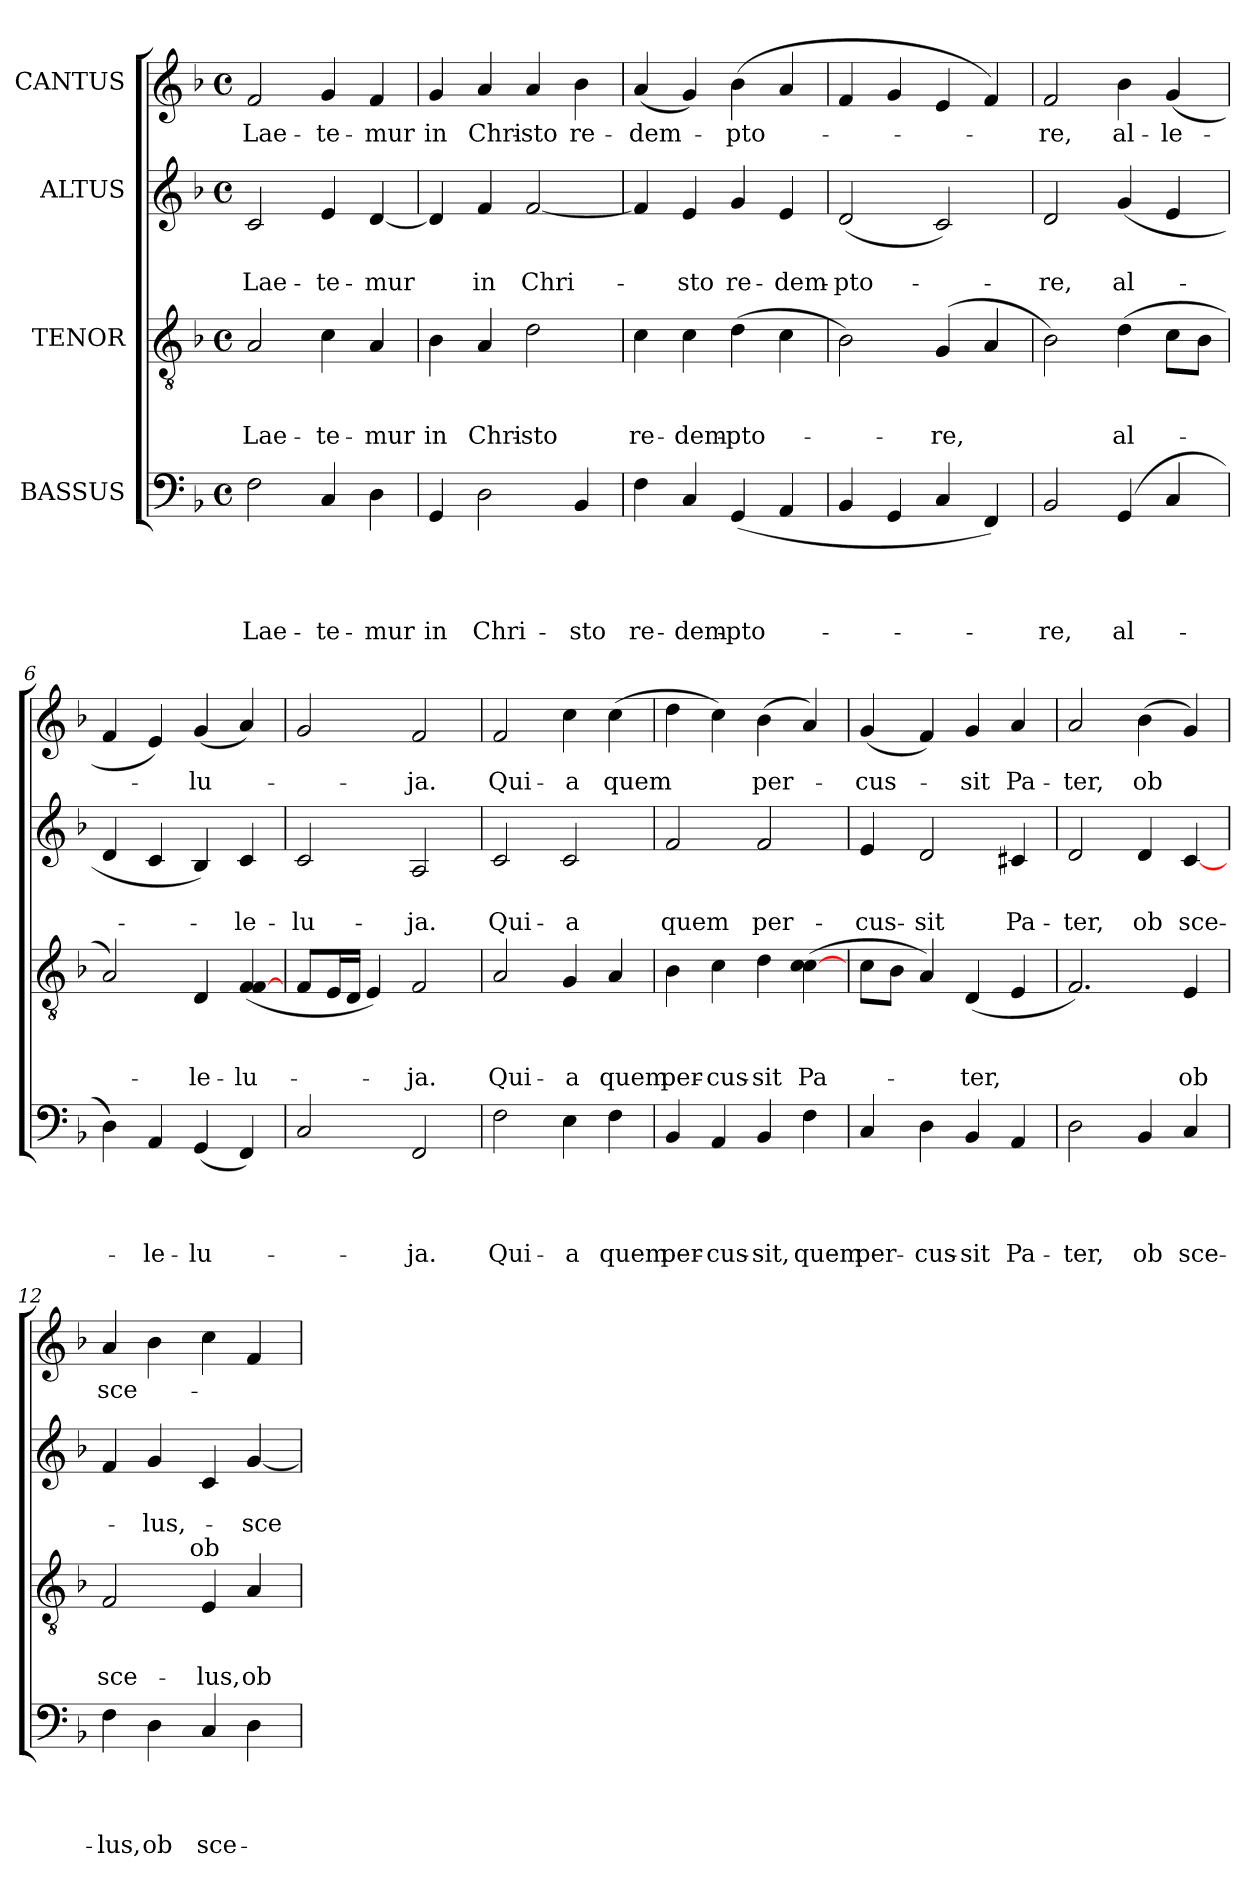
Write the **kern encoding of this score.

**kern	**text	**text	**text	**text	**kern	**text	**text	**text	**kern	**text	**text	**kern	**text
*part4	*part4	*part4	*part4	*part4	*part3	*part3	*part3	*part3	*part2	*part2	*part2	*part1	*part1
*staff4	*staff4	*staff4	*staff4	*staff4	*staff3	*staff3	*staff3	*staff3	*staff2	*staff2	*staff2	*staff1	*staff1
*I"BASSUS	*	*	*	*	*I"TENOR	*	*	*	*I"ALTUS	*	*	*I"CANTUS	*
*clefF4	*	*	*	*	*clefGv2	*	*	*	*clefG2	*	*	*clefG2	*
*k[b-]	*	*	*	*	*k[b-]	*	*	*	*k[b-]	*	*	*k[b-]	*
*F:	*	*	*	*	*F:	*	*	*	*F:	*	*	*F:	*
*M4/4	*	*	*	*	*M4/4	*	*	*	*M4/4	*	*	*M4/4	*
*met(c)	*	*	*	*	*met(c)	*	*	*	*met(c)	*	*	*met(c)	*
=1	=1	=1	=1	=1	=1	=1	=1	=1	=1	=1	=1	=1	=1
!	!	!	!	!LO:LY:b	!	!	!	!LO:LY:b	!	!	!LO:LY:b	!	!LO:LY:b
2F\	.	.	.	Lae-	2A/	.	.	Lae-	2c/	.	Lae-	2f/	Lae-
!	!	!	!	!LO:LY:b	!	!	!	!LO:LY:b	!	!	!LO:LY:b	!	!LO:LY:b
4C/	.	.	.	-te-	4c\	.	.	-te-	4e/	.	-te-	4g/	-te-
!	!	!	!	!LO:LY:b	!	!	!	!LO:LY:b	!	!	!LO:LY:b	!	!LO:LY:b
4D\	.	.	.	-mur	4A/	.	.	-mur	[<4d/	.	-mur	4f/	-mur
=2	=2	=2	=2	=2	=2	=2	=2	=2	=2	=2	=2	=2	=2
!	!	!	!	!LO:LY:b	!	!	!	!LO:LY:b	!	!	!	!	!LO:LY:b
4GG/	.	.	.	in	4B-\	.	.	in	4d/]	.	.	4g/	in
!	!	!	!	!LO:LY:b	!	!	!	!LO:LY:b	!	!	!LO:LY:b	!	!LO:LY:b
2D\	.	.	.	Chri-	4A/	.	.	Chri-	4f/	.	in	4a/	Chri-
!	!	!	!	!	!	!	!	!LO:LY:b	!	!	!LO:LY:b	!	!LO:LY:b
.	.	.	.	.	2d\	.	.	-sto	[<2f/	.	Chri-	4a/	-sto
!	!	!	!	!LO:LY:b	!	!	!	!	!	!	!	!	!LO:LY:b
4BB-/	.	.	.	-sto	.	.	.	.	.	.	.	4b-\	re-
=3	=3	=3	=3	=3	=3	=3	=3	=3	=3	=3	=3	=3	=3
!	!	!	!	!LO:LY:b	!	!	!	!LO:LY:b	!	!	!	!	!LO:LY:b
4F\	.	.	.	re-	4c\	.	.	re-	4f/]	.	.	(<4a/	-dem-
!	!	!	!	!LO:LY:b	!	!	!	!LO:LY:b	!	!	!LO:LY:b	!	!
4C/	.	.	.	-dem-	4c\	.	.	-dem-	4e/	.	-sto	4g/)	.
!	!	!	!	!LO:LY:b	!	!	!	!LO:LY:b	!	!	!LO:LY:b	!	!LO:LY:b
(<4GG/	.	.	.	-pto-	(>4d\	.	.	-pto-	4g/	.	re-	(>4b-\	-pto-
!	!	!	!	!	!	!	!	!	!	!	!LO:LY:b	!	!
4AA/	.	.	.	.	4c\	.	.	.	4e/	.	-dem-	4a/	.
=4	=4	=4	=4	=4	=4	=4	=4	=4	=4	=4	=4	=4	=4
!	!	!	!	!	!	!	!	!	!	!	!LO:LY:b	!	!
4BB-/	.	.	.	.	2B-\)	.	.	.	(<2d/	.	-pto-	4f/	.
4GG/	.	.	.	.	.	.	.	.	.	.	.	4g/	.
!	!	!	!	!	!	!	!	!LO:LY:b	!	!	!	!	!
4C/	.	.	.	.	(>4G/	.	.	-re,	2c/)	.	.	4e/	.
4FF/)	.	.	.	.	4A/	.	.	.	.	.	.	4f/)	.
=5	=5	=5	=5	=5	=5	=5	=5	=5	=5	=5	=5	=5	=5
!	!	!	!	!LO:LY:b	!	!	!	!	!	!	!LO:LY:b	!	!LO:LY:b
2BB-/	.	.	.	-re,	2B-\)	.	.	.	2d/	.	-re,	2f/	-re,
!	!	!	!	!LO:LY:b	!	!	!	!LO:LY:b	!	!	!LO:LY:b	!	!LO:LY:b
(>4GG/	.	.	.	al-	(>4d\	.	.	al-	(<4g/	.	al-	4b-\	al-
!	!	!	!	!	!	!	!	!	!	!	!	!	!LO:LY:b
4C/	.	.	.	.	8c\L	.	.	.	4e/	.	.	(<4g/	-le-
.	.	.	.	.	8B-\J	.	.	.	.	.	.	.	.
=6	=6	=6	=6	=6	=6	=6	=6	=6	=6	=6	=6	=6	=6
4D\)	.	.	.	.	2A/)	.	.	.	4d/	.	.	4f/	.
!	!	!	!	!LO:LY:b	!	!	!	!	!	!	!	!	!
4AA/	.	.	.	-le-	.	.	.	.	4c/	.	.	4e/)	.
!	!	!	!	!LO:LY:b	!	!	!	!LO:LY:b	!	!	!	!	!LO:LY:b
(<4GG/	.	.	.	-lu-	4D/	.	.	-le-	4B-/)	.	.	(<4g/	-lu-
!	!	!	!	!	!	!	!	!LO:LY:b	!	!	!LO:LY:b	!	!
4FF/)	.	.	.	.	(<4F/ [<4F/	.	.	-lu-	4c/	.	-le-	4a/)	.
!!LO:LB:g=z
=7	=7	=7	=7	=7	=7	=7	=7	=7	=7	=7	=7	=7	=7
!	!	!	!	!	!	!	!	!	!	!	!LO:LY:b	!	!
2C/	.	.	.	.	8F/L	.	.	.	2c/	.	-lu-	2g/	.
.	.	.	.	.	16E/L	.	.	.	.	.	.	.	.
.	.	.	.	.	16D/JJ	.	.	.	.	.	.	.	.
.	.	.	.	.	4E/)	.	.	.	.	.	.	.	.
!	!	!	!	!LO:LY:b	!	!	!	!LO:LY:b	!	!	!LO:LY:b	!	!LO:LY:b
2FF/	.	.	.	-ja.	2F/	.	.	-ja.	2A/	.	-ja.	2f/	-ja.
=8	=8	=8	=8	=8	=8	=8	=8	=8	=8	=8	=8	=8	=8
!	!	!	!	!LO:LY:b	!	!	!	!LO:LY:b	!	!	!LO:LY:b	!	!LO:LY:b
2F\	.	.	.	Qui-	2A/	.	.	Qui-	2c/	.	Qui-	2f/	Qui-
!	!	!	!	!LO:LY:b	!	!	!	!LO:LY:b	!	!	!LO:LY:b	!	!LO:LY:b
4E\	.	.	.	-a	4G/	.	.	-a	2c/	.	-a	4cc\	-a
!	!	!	!	!LO:LY:b	!	!	!	!LO:LY:b	!	!	!	!	!LO:LY:b
4F\	.	.	.	quem	4A/	.	.	quem	.	.	.	(>4cc\	quem
=9	=9	=9	=9	=9	=9	=9	=9	=9	=9	=9	=9	=9	=9
!	!	!	!	!LO:LY:b	!	!	!	!LO:LY:b	!	!	!LO:LY:b	!	!
4BB-/	.	.	.	per-	4B-\	.	.	per-	2f/	.	quem	4dd\	.
!	!	!	!	!LO:LY:b	!	!	!	!LO:LY:b	!	!	!	!	!
4AA/	.	.	.	-cus-	4c\	.	.	-cus-	.	.	.	4cc\)	.
!	!	!	!	!LO:LY:b	!	!	!	!LO:LY:b	!	!	!LO:LY:b	!	!LO:LY:b
4BB-/	.	.	.	-sit,	4d\	.	.	-sit	2f/	.	per-	(>4b-\	per-
!	!	!	!	!LO:LY:b	!	!	!	!LO:LY:b	!	!	!	!	!
4F\	.	.	.	quem	(>4c\ [>4c\	.	.	Pa-	.	.	.	4a/)	.
=10	=10	=10	=10	=10	=10	=10	=10	=10	=10	=10	=10	=10	=10
!	!	!	!	!LO:LY:b	!	!	!	!	!	!	!LO:LY:b	!	!LO:LY:b
4C/	.	.	.	per-	8c\L	.	.	.	4e/	.	-cus-	(<4g/	-cus-
.	.	.	.	.	8B-\J	.	.	.	.	.	.	.	.
!	!	!	!	!LO:LY:b	!	!	!	!	!	!	!LO:LY:b	!	!
4D\	.	.	.	-cus-	4A/)	.	.	.	2d/	.	-sit	4f/)	.
!	!	!	!	!LO:LY:b	!	!	!	!LO:LY:b	!	!	!	!	!LO:LY:b
4BB-/	.	.	.	-sit	(<4D/	.	.	-ter,	.	.	.	4g/	-sit
!	!	!	!	!LO:LY:b	!	!	!	!	!	!	!LO:LY:b	!	!LO:LY:b
4AA/	.	.	.	Pa-	4E/	.	.	.	4c#X/	.	Pa-	4a/	Pa-
=11	=11	=11	=11	=11	=11	=11	=11	=11	=11	=11	=11	=11	=11
!	!	!	!	!LO:LY:b	!	!	!	!	!	!	!LO:LY:b	!	!LO:LY:b
2D\	.	.	.	-ter,	2.F/)	.	.	.	2d/	.	-ter,	2a/	-ter,
!	!	!	!	!LO:LY:b	!	!	!	!	!	!	!LO:LY:b	!	!LO:LY:b
4BB-/	.	.	.	ob	.	.	.	.	4d/	.	ob	(>4b-\	ob
!	!	!	!	!LO:LY:b	!	!	!	!LO:LY:b	!	!	!LO:LY:b	!	!
4C/	.	.	.	sce-	4E/	.	.	ob	[<4c/	.	sce-	4g/)	.
=12	=12	=12	=12	=12	=12	=12	=12	=12	=12	=12	=12	=12	=12
!	!	!	!	!LO:LY:b	!	!	!	!LO:LY:b	!	!	!	!	!LO:LY:b
*	*	*	*	*	*^	*	*	*	*	*	*	*	*
4F\	.	.	.	-lus,	2F/	4...ryy	.	.	sce-	4f/	.	.	4a/	sce-
!	!	!	!	!LO:LY:b	!	!	!	!	!	!	!	!LO:LY:b	!	!
4D\	.	.	.	ob	.	.	.	.	.	4g/	.	-lus,-	4b-\	.
!	!	!	!	!	!	!LO:TX:a:t=ob	!	!	!	!	!	!	!	!
.	.	.	.	.	.	2ryy	.	.	.	.	.	.	.	.
!	!	!	!	!LO:LY:b	!	!	!	!	!LO:LY:b	!	!	!	!	!
4C/	.	.	.	sce-	4E/	.	.	.	-lus,	4c/	.	.	4cc\	.
!	!	!	!	!	!	!	!	!	!LO:LY:b	!	!	!LO:LY:b	!	!
4D\	.	.	.	.	4A/	.	.	.	ob	[<4g/	.	-sce-	4f/	.
.	.	.	.	.	.	32ryy	.	.	.	.	.	.	.	.
*	*	*	*	*	*v	*v	*	*	*	*	*	*	*	*
=	=	=	=	=	=	=	=	=	=	=	=	=	=
*-	*-	*-	*-	*-	*-	*-	*-	*-	*-	*-	*-	*-	*-
